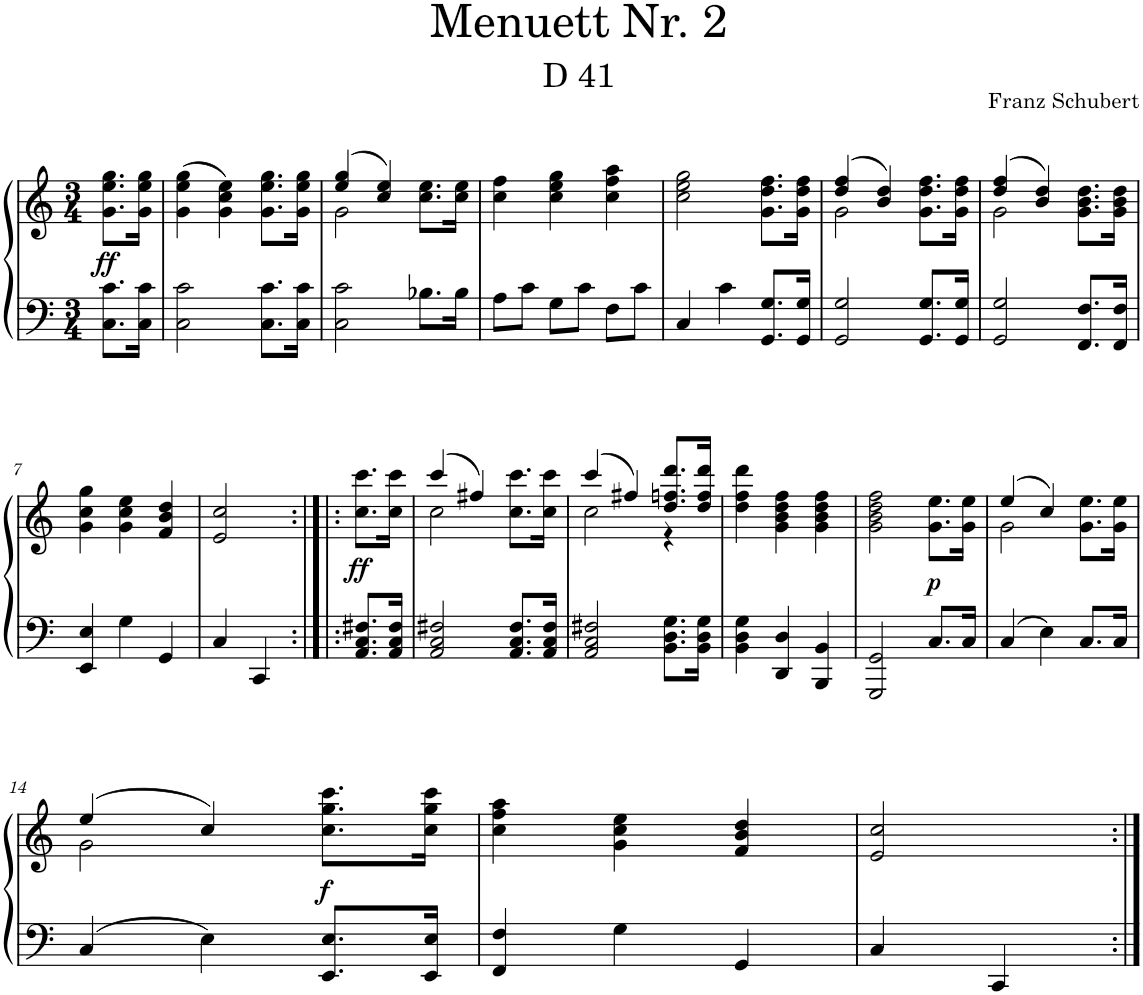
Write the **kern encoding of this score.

**kern	**kern	**dynam
*part1	*part1	*part1
*staff2	*staff1	*staff1/2
*I"Piano	*	*
*I'Pno.	*	*
*clefF4	*clefG2	*
*k[]	*k[]	*
*M3/4	*M3/4	*
=	=	=
!	!	!LO:DY:b
8.C\ 8.c\L	8.g\ 8.ee\ 8.gg\L	ff
16C\ 16c\Jk	16g\ 16ee\ 16gg\Jk	.
=1	=1	=1
2C\ 2c\	(4g\ 4ee\ 4gg\	.
.	4g\ 4cc\ 4ee\)	.
8.C\ 8.c\L	8.g\ 8.ee\ 8.gg\L	.
16C\ 16c\Jk	16g\ 16ee\ 16gg\Jk	.
=2	=2	=2
*	*^	*
2C\ 2c\	(4ee/ 4gg/	2g\	.
.	4cc/ 4ee/)	.	.
8.B-X\L	8.cc\ 8.ee\L	4ryy	.
16B-\Jk	16cc\ 16ee\Jk	.	.
*	*v	*v	*
=3	=3	=3
8A\L	4cc\ 4ff\	.
8c\J	.	.
8G\L	4cc\ 4ee\ 4gg\	.
8c\J	.	.
8F\L	4cc\ 4ff\ 4aa\	.
8c\J	.	.
=4	=4	=4
4C/	2cc\ 2ee\ 2gg\	.
4c\	.	.
8.GG/ 8.G/L	8.g\ 8.dd\ 8.ff\L	.
16GG/ 16G/Jk	16g\ 16dd\ 16ff\Jk	.
=5	=5	=5
*	*^	*
2GG/ 2G/	(4dd/ 4ff/	2g\	.
.	4b/ 4dd/)	.	.
8.GG/ 8.G/L	8.g\ 8.dd\ 8.ff\L	4ryy	.
16GG/ 16G/Jk	16g\ 16dd\ 16ff\Jk	.	.
=6	=6	=6	=6
2GG/ 2G/	(4dd/ 4ff/	2g\	.
.	4b/ 4dd/)	.	.
8.FF/ 8.F/L	8.g\ 8.b\ 8.dd\L	4ryy	.
16FF/ 16F/Jk	16g\ 16b\ 16dd\Jk	.	.
*	*v	*v	*
!!LO:LB:g=z
=7	=7	=7
4EE/ 4E/	4g\ 4cc\ 4gg\	.
4G\	4g\ 4cc\ 4ee\	.
4GG/	4f/ 4b/ 4dd/	.
=8	=8	=8
4C/	2e/ 2cc/	.
4CC/	.	.
=8X1:|!|:	=8X1:|!|:	=8X1:|!|:
!	!	!LO:DY:b
8.AA/ 8.C/ 8.F#X/L	8.cc\ 8.ccc\L	ff
16AA/ 16C/ 16F#/Jk	16cc\ 16ccc\Jk	.
=9	=9	=9
*	*^	*
2AA/ 2C/ 2F#X/	(4ccc/	2cc\	.
.	4ff#X/)	.	.
8.AA/ 8.C/ 8.F#/L	8.cc\ 8.ccc\L	4ryy	.
16AA/ 16C/ 16F#/Jk	16cc\ 16ccc\Jk	.	.
=10	=10	=10	=10
2AA/ 2C/ 2F#X/	(4ccc/	2cc\	.
.	4ff#X/)	.	.
8.BB\ 8.D\ 8.G\L	8.dd/ 8.ffn/ 8.ddd/L	4r	.
16BB\ 16D\ 16G\Jk	16dd/ 16ff/ 16ddd/Jk	.	.
*	*v	*v	*
=11	=11	=11
4BB\ 4D\ 4G\	4dd\ 4ff\ 4ddd\	.
4DD/ 4D/	4g\ 4b\ 4dd\ 4ff\	.
4BBB/ 4BB/	4g\ 4b\ 4dd\ 4ff\	.
=12	=12	=12
2GGG/ 2GG/	2g\ 2b\ 2dd\ 2ff\	.
!	!	!LO:DY:b
8.C/L	8.g\ 8.ee\L	p
16C/Jk	16g\ 16ee\Jk	.
=13	=13	=13
*	*^	*
4C/	(4ee/	2g\	.
4E\	4cc/)	.	.
8.C/L	8.g\ 8.ee\L	4ryy	.
16C/Jk	16g\ 16ee\Jk	.	.
!!LO:LB:g=z	!!
=14	=14	=14	=14
4C/	(4ee/	2g\	.
4E\	4cc/)	.	.
!	!	!	!LO:DY:b
8.EE/ 8.E/L	8.cc\ 8.gg\ 8.ccc\L	4ryy	f
16EE/ 16E/Jk	16cc\ 16gg\ 16ccc\Jk	.	.
*	*v	*v	*
=15	=15	=15
4FF/ 4F/	4cc\ 4ff\ 4aa\	.
4G\	4g\ 4cc\ 4ee\	.
4GG/	4f/ 4b/ 4dd/	.
=16	=16	=16
4C/	2e/ 2cc/	.
4CC/	.	.
=:|!	=:|!	=:|!
*-	*-	*-
